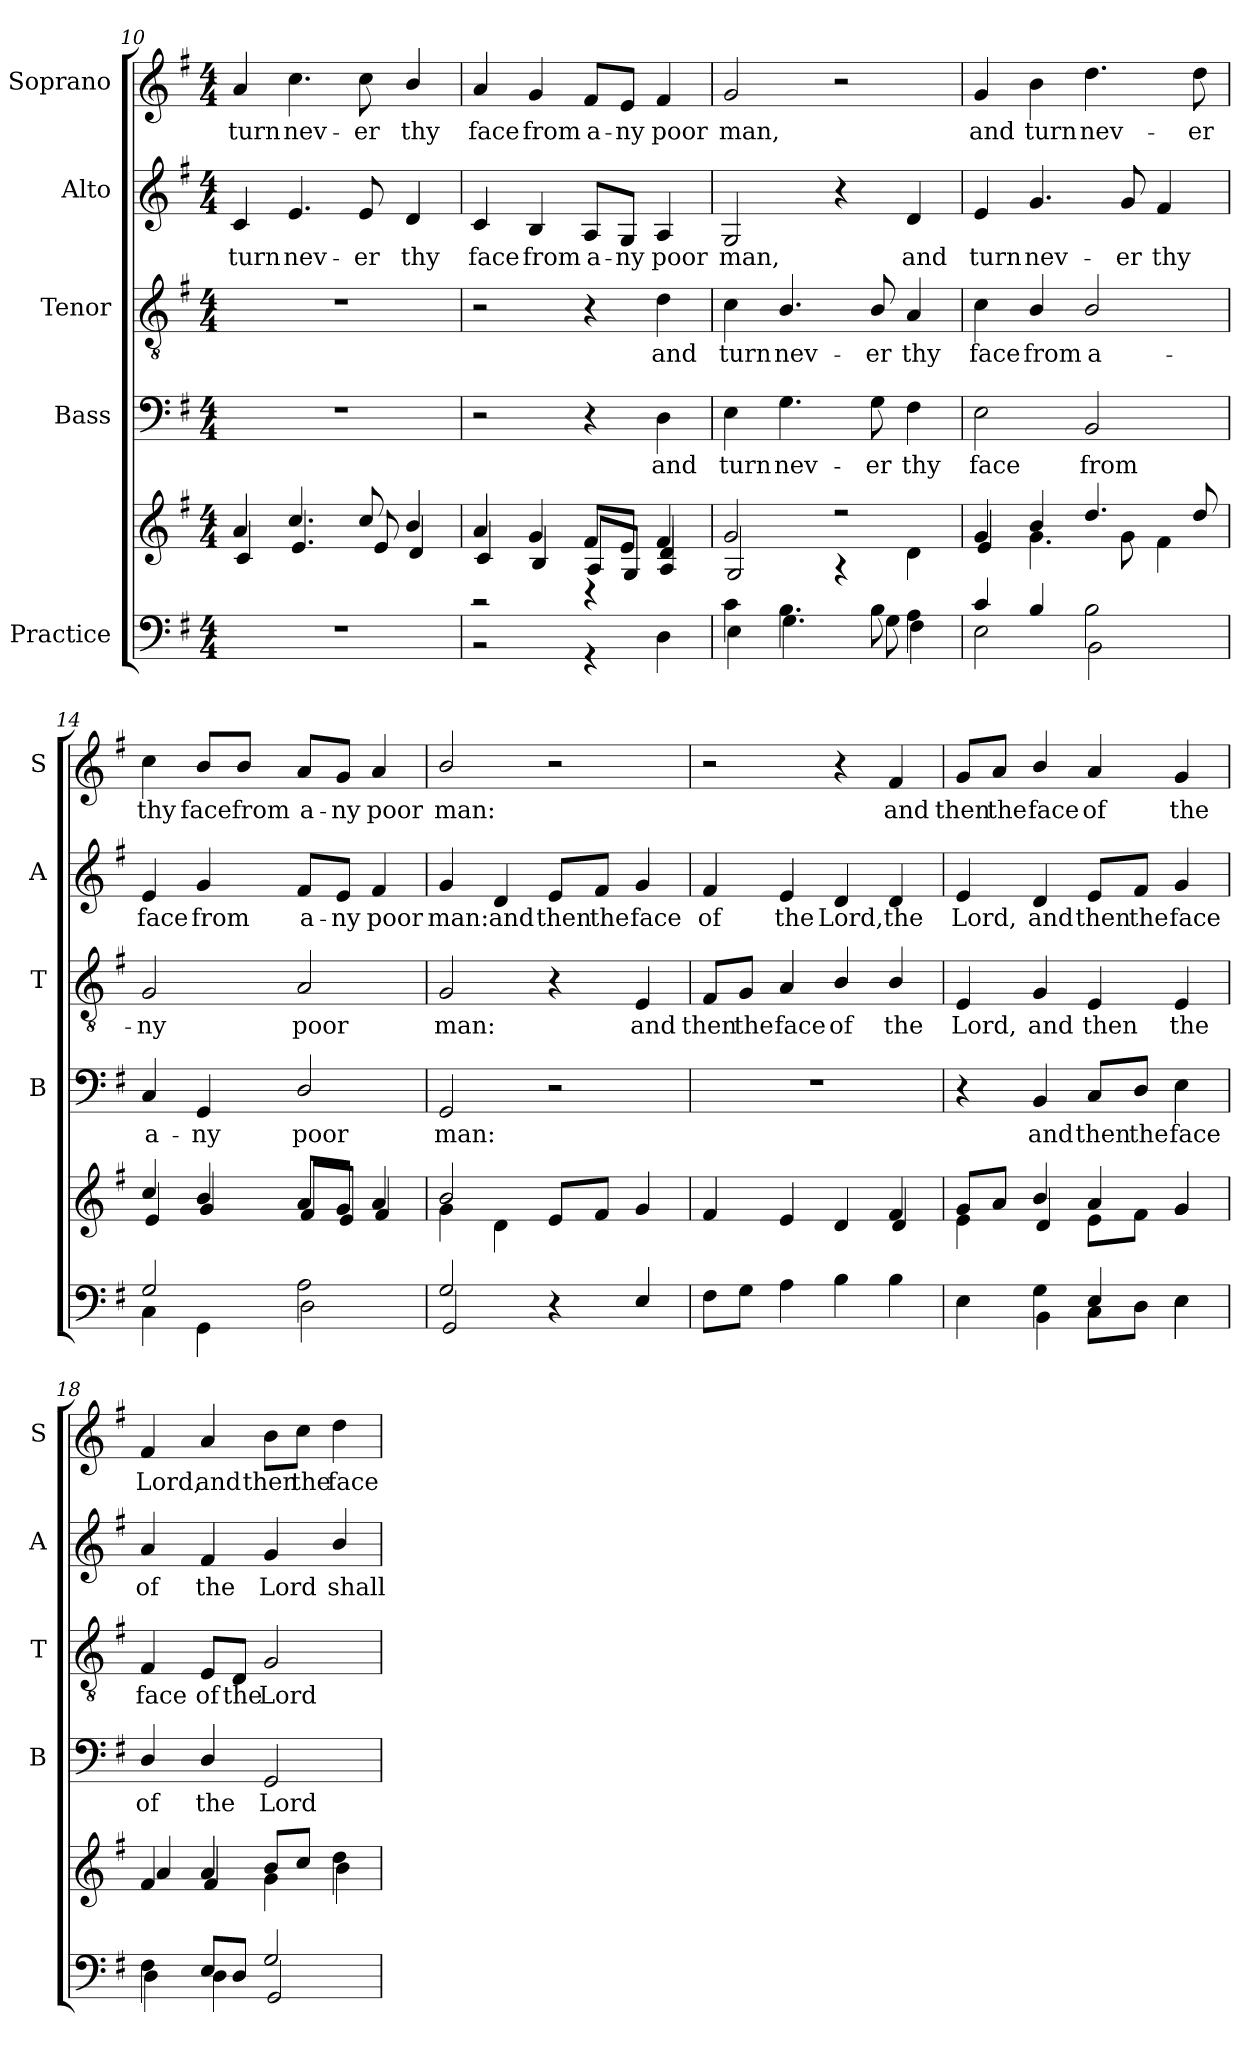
**kern	**kern	**kern	**text	**kern	**text	**kern	**text	**kern	**text
*part5	*part5	*part4	*part4	*part3	*part3	*part2	*part2	*part1	*part1
*staff6	*staff5	*staff4	*staff4	*staff3	*staff3	*staff2	*staff2	*staff1	*staff1
*I"Practice	*	*I"Bass	*	*I"Tenor	*	*I"Alto	*	*I"Soprano	*
*	*	*I'B	*	*I'T	*	*I'A	*	*I'S	*
*clefF4	*clefG2	*clefF4	*	*clefGv2	*	*clefG2	*	*clefG2	*
*k[f#]	*k[f#]	*k[f#]	*	*k[f#]	*	*k[f#]	*	*k[f#]	*
*G:	*G:	*G:	*	*G:	*	*G:	*	*G:	*
*M4/4	*M4/4	*M4/4	*	*M4/4	*	*M4/4	*	*M4/4	*
=10	=10	=10	=10	=10	=10	=10	=10	=10	=10
*	*^	*	*	*	*	*	*	*	*
!	!	!	!	!	!	!	!	!LO:LY:b	!	!LO:LY:b
1r	4a/	4c/	1r	.	1r	.	4c/	turn	4a/	turn
!	!	!	!	!	!	!	!	!LO:LY:b	!	!LO:LY:b
.	4.cc/	4.e/	.	.	.	.	4.e/	nev-	4.cc\	nev-
!	!	!	!	!	!	!	!	!LO:LY:b	!	!LO:LY:b
.	8cc/	8e/	.	.	.	.	8e/	-er	8cc\	-er
!	!	!	!	!	!	!	!	!LO:LY:b	!	!LO:LY:b
.	4b/	4d/	.	.	.	.	4d/	thy	4b/	thy
!!LO:LB:g=z
=11	=11	=11	=11	=11	=11	=11	=11	=11	=11	=11
*^	*	*^	*	*	*	*	*	*	*	*
!	!	!	!	!	!	!	!	!	!	!LO:LY:b	!	!LO:LY:b
2r	2r	4a/	4c/	2.ryy	2r	.	2r	.	4c/	face	4a/	face
!	!	!	!	!	!	!	!	!	!	!LO:LY:b	!	!LO:LY:b
.	.	4g/	4B/	.	.	.	.	.	4B/	from	4g/	from
!	!	!	!	!	!	!	!	!	!	!LO:LY:b	!	!LO:LY:b
4r	4r	8f#/L	8A/L	.	4r	.	4r	.	8A/L	a-	8f#/L	a-
!	!	!	!	!	!	!	!	!	!	!LO:LY:b	!	!LO:LY:b
.	.	8e/J	8G/J	.	.	.	.	.	8G/J	-ny	8e/J	-ny
!	!	!	!	!	!	!LO:LY:b	!	!LO:LY:b	!	!LO:LY:b	!	!LO:LY:b
4ryy	4D\	4f#/	4A/	4d/	4D\	and	4d\	and	4A/	poor	4f#/	poor
=12	=12	=12	=12	=12	=12	=12	=12	=12	=12	=12	=12	=12
!	!	!	!	!	!	!LO:LY:b	!	!LO:LY:b	!	!LO:LY:b	!	!LO:LY:b
*	*	*	*v	*v	*	*	*	*	*	*	*	*
4c\	4E\	2g/	2G/	4E\	turn	4c\	turn	2G/	man,	2g/	man,
!	!	!	!	!	!LO:LY:b	!	!LO:LY:b	!	!	!	!
4.B\	4.G\	.	.	4.G\	nev-	4.B/	nev-	.	.	.	.
.	.	2r	4r	.	.	.	.	4r	.	2r	.
!	!	!	!	!	!LO:LY:b	!	!LO:LY:b	!	!	!	!
8B\	8G\	.	.	8G\	-er	8B/	-er	.	.	.	.
!	!	!	!	!	!LO:LY:b	!	!LO:LY:b	!	!LO:LY:b	!	!
4A\	4F#\	.	4d\	4F#\	thy	4A/	thy	4d/	and	.	.
=13	=13	=13	=13	=13	=13	=13	=13	=13	=13	=13	=13
!	!	!	!	!	!LO:LY:b	!	!LO:LY:b	!	!LO:LY:b	!	!LO:LY:b
4c/	2E\	4g/	4e/	2E\	face	4c\	face	4e/	turn	4g/	and
!	!	!	!	!	!	!	!LO:LY:b	!	!LO:LY:b	!	!LO:LY:b
4B/	.	4b/	4.g\	.	.	4B/	from	4.g/	nev-	4b\	turn
!	!	!	!	!	!LO:LY:b	!	!LO:LY:b	!	!	!	!LO:LY:b
2B\	2BB\	4.dd/	.	2BB/	from	2B/	a-	.	.	4.dd\	nev-
!	!	!	!	!	!	!	!	!	!LO:LY:b	!	!
.	.	.	8g\	.	.	.	.	8g/	-er	.	.
!	!	!	!	!	!	!	!	!	!LO:LY:b	!	!
.	.	.	4f#\	.	.	.	.	4f#/	thy	.	.
!	!	!	!	!	!	!	!	!	!	!	!LO:LY:b
.	.	8dd/	.	.	.	.	.	.	.	8dd\	-er
=14	=14	=14	=14	=14	=14	=14	=14	=14	=14	=14	=14
!	!	!	!	!	!LO:LY:b	!	!LO:LY:b	!	!LO:LY:b	!	!LO:LY:b
2G/	4C\	4cc/	4e/	4C/	a-	2G/	-ny	4e/	face	4cc\	thy
!	!	!	!	!	!LO:LY:b	!	!	!	!LO:LY:b	!	!LO:LY:b
.	4GG\	4b/	4g/	4GG/	-ny	.	.	4g/	from	8b/L	face
!	!	!	!	!	!	!	!	!	!	!	!LO:LY:b
.	.	.	.	.	.	.	.	.	.	8b/J	from
!	!	!	!	!	!LO:LY:b	!	!LO:LY:b	!	!LO:LY:b	!	!LO:LY:b
2A\	2D\	8a/L	8f#/L	2D/	poor	2A/	poor	8f#/L	a-	8a/L	a-
!	!	!	!	!	!	!	!	!	!LO:LY:b	!	!LO:LY:b
.	.	8g/J	8e/J	.	.	.	.	8e/J	-ny	8g/J	-ny
!	!	!	!	!	!	!	!	!	!LO:LY:b	!	!LO:LY:b
.	.	4a/	4f#/	.	.	.	.	4f#/	poor	4a/	poor
=15	=15	=15	=15	=15	=15	=15	=15	=15	=15	=15	=15
!	!	!	!	!	!LO:LY:b	!	!LO:LY:b	!	!LO:LY:b	!	!LO:LY:b
2G/	2GG/	2b/	4g\	2GG/	man:	2G/	man:	4g/	man:	2b/	man:
!	!	!	!	!	!	!	!	!	!LO:LY:b	!	!
.	.	.	4d\	.	.	.	.	4d/	and	.	.
!	!	!	!	!	!	!	!	!	!LO:LY:b	!	!
4r	2ryy	2ryy	8e/L	2r	.	4r	.	8e/L	then	2r	.
!	!	!	!	!	!	!	!	!	!LO:LY:b	!	!
.	.	.	8f#/J	.	.	.	.	8f#/J	the	.	.
!	!	!	!	!	!	!	!LO:LY:b	!	!LO:LY:b	!	!
4E/	.	.	4g/	.	.	4E/	and	4g/	face	.	.
!!LO:PB:g=z
=16	=16	=16	=16	=16	=16	=16	=16	=16	=16	=16	=16
!	!	!	!	!	!	!	!LO:LY:b	!	!LO:LY:b	!	!
8F#\L	1ryy	2ryy	4f#/	1r	.	8F#/L	then	4f#/	of	2r	.
!	!	!	!	!	!	!	!LO:LY:b	!	!	!	!
8G\J	.	.	.	.	.	8G/J	the	.	.	.	.
!	!	!	!	!	!	!	!LO:LY:b	!	!LO:LY:b	!	!
4A\	.	.	4e/	.	.	4A/	face	4e/	the	.	.
!	!	!	!	!	!	!	!LO:LY:b	!	!LO:LY:b	!	!
4B\	.	4ryy	4d/	.	.	4B/	of	4d/	Lord,	4r	.
!	!	!	!	!	!	!	!LO:LY:b	!	!LO:LY:b	!	!LO:LY:b
4B\	.	4f#/	4d/	.	.	4B/	the	4d/	the	4f#/	and
=17	=17	=17	=17	=17	=17	=17	=17	=17	=17	=17	=17
!	!	!	!	!	!	!	!LO:LY:b	!	!LO:LY:b	!	!LO:LY:b
4E\	4ryy	8g/L	4e\	4r	.	4E/	Lord,	4e/	Lord,	8g/L	then
!	!	!	!	!	!	!	!	!	!	!	!LO:LY:b
.	.	8a/J	.	.	.	.	.	.	.	8a/J	the
!	!	!	!	!	!LO:LY:b	!	!LO:LY:b	!	!LO:LY:b	!	!LO:LY:b
4G\	4BB\	4b/	4d/	4BB/	and	4G/	and	4d/	and	4b/	face
!	!	!	!	!	!LO:LY:b	!	!LO:LY:b	!	!LO:LY:b	!	!LO:LY:b
4E/	8C\L	4a/	8e\L	8C/L	then	4E/	then	8e/L	then	4a/	of
!	!	!	!	!	!LO:LY:b	!	!	!	!LO:LY:b	!	!
.	8D\J	.	8f#\J	8D/J	the	.	.	8f#/J	the	.	.
!	!	!	!	!	!LO:LY:b	!	!LO:LY:b	!	!LO:LY:b	!	!LO:LY:b
4E\	4E\	4g/	4g/	4E\	face	4E/	the	4g/	face	4g/	the
=18	=18	=18	=18	=18	=18	=18	=18	=18	=18	=18	=18
!	!	!	!	!	!LO:LY:b	!	!LO:LY:b	!	!LO:LY:b	!	!LO:LY:b
4F#\	4D\	4f#/	4a/	4D/	of	4F#/	face	4a/	of	4f#/	Lord,
!	!	!	!	!	!LO:LY:b	!	!LO:LY:b	!	!LO:LY:b	!	!LO:LY:b
8E/L	4D\	4a/	4f#/	4D/	the	8E/L	of	4f#/	the	4a/	and
!	!	!	!	!	!	!	!LO:LY:b	!	!	!	!
8D/J	.	.	.	.	.	8D/J	the	.	.	.	.
!	!	!	!	!	!LO:LY:b	!	!LO:LY:b	!	!LO:LY:b	!	!LO:LY:b
2G/	2GG/	8b/L	4g\	2GG/	Lord	2G/	Lord	4g/	Lord	8b\L	then
!	!	!	!	!	!	!	!	!	!	!	!LO:LY:b
.	.	8cc/J	.	.	.	.	.	.	.	8cc\J	the
!	!	!	!	!	!	!	!	!	!LO:LY:b	!	!LO:LY:b
.	.	4dd\	4b\	.	.	.	.	4b/	shall	4dd\	face
*v	*v	*	*	*	*	*	*	*	*	*	*
*	*v	*v	*	*	*	*	*	*	*	*
=	=	=	=	=	=	=	=	=	=
*-	*-	*-	*-	*-	*-	*-	*-	*-	*-
